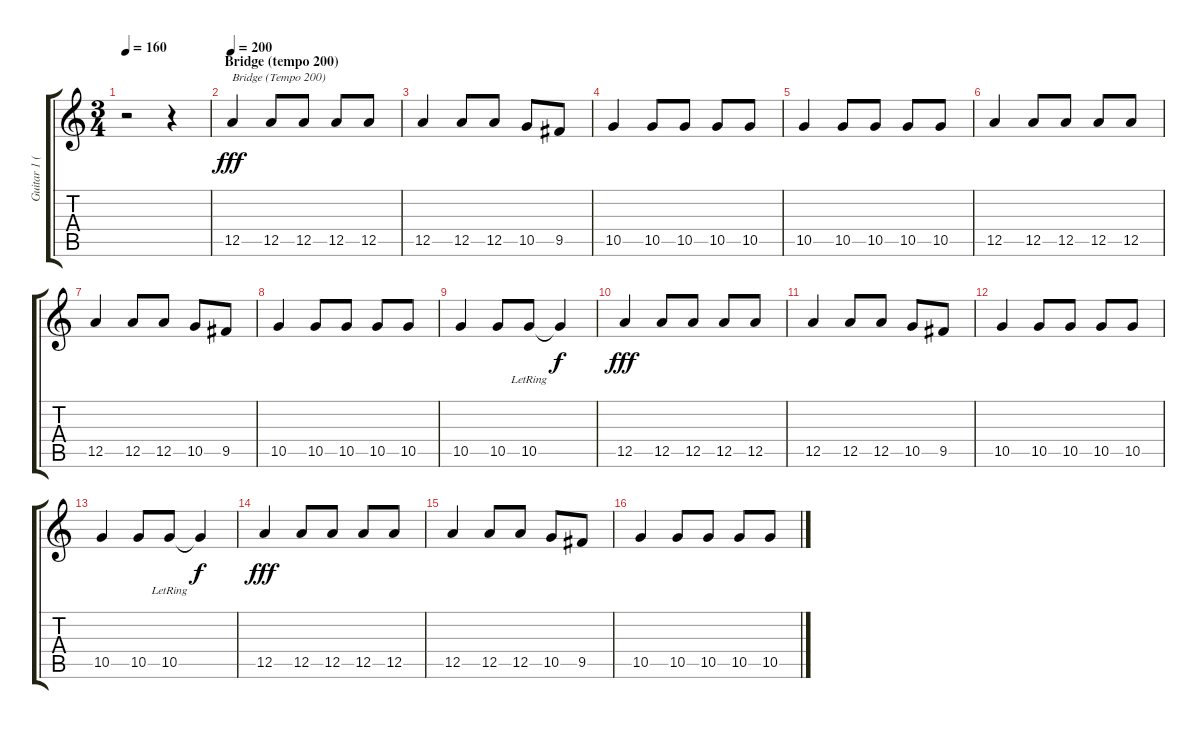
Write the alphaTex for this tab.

\track ("Guitar 1 (Disto)" "Guitar 1 (") {instrument distortionguitar}
\staff {score tabs}
\tuning (E4 B3 G3 D3 A2 E2) {hide}
\ts (3 4)
\tempo 160
\clef g2
\ks c
r.2{dy fff} r.4 |
\section ("" "Bridge (tempo 200)")
\tempo 200
12.5.4{txt "Bridge (Tempo 200)"} 12.5.8 12.5.8 12.5.8 12.5.8 |
12.5.4 12.5.8 12.5.8 10.5.8 9.5.8 |
10.5.4 10.5.8 10.5.8 10.5.8 10.5.8 |
10.5.4 10.5.8 10.5.8 10.5.8 10.5.8 |
12.5.4 12.5.8 12.5.8 12.5.8 12.5.8 |
12.5.4 12.5.8 12.5.8 10.5.8 9.5.8 |
10.5.4 10.5.8 10.5.8 10.5.8 10.5.8 |
10.5.4 10.5.8 10.5{lr}.8 10.5{t}.4{dy f} |
12.5.4{dy fff} 12.5.8 12.5.8 12.5.8 12.5.8 |
12.5.4 12.5.8 12.5.8 10.5.8 9.5.8 |
10.5.4 10.5.8 10.5.8 10.5.8 10.5.8 |
10.5.4 10.5.8 10.5{lr}.8 10.5{t}.4{dy f} |
12.5.4{dy fff} 12.5.8 12.5.8 12.5.8 12.5.8 |
12.5.4 12.5.8 12.5.8 10.5.8 9.5.8 |
10.5.4 10.5.8 10.5.8 10.5.8 10.5.8
